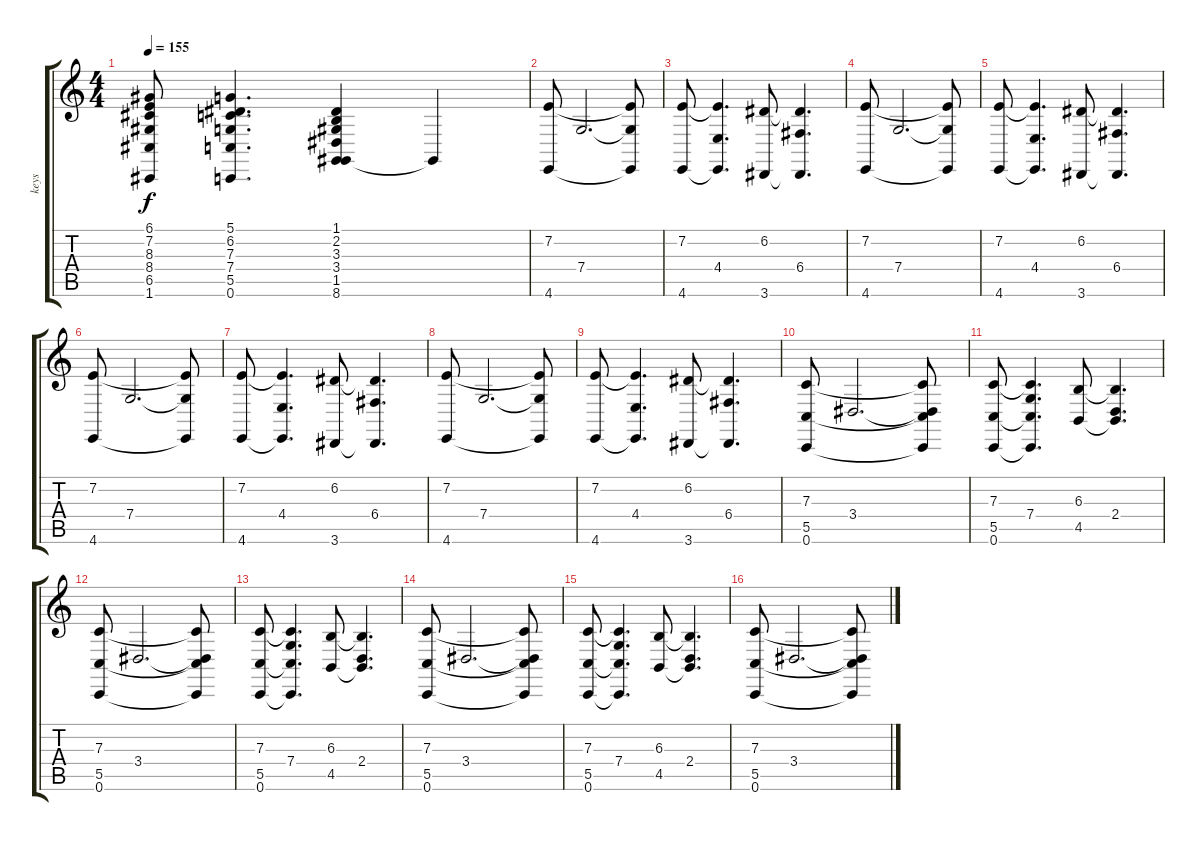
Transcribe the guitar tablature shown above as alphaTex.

\track ("keys" "keys") {instrument drawbarorgan}
\staff {score tabs}
\tuning (D4 A3 F3 C3 G2 C2) {hide}
\ts (4 4)
\tempo 155
\clef g2
\ks c
(6.1 7.2 8.3 8.4 6.5 1.6).8{dy f} (5.1 6.2 7.3 7.4 5.5 0.6).4{d} (1.1 2.2 3.3 3.4 1.5 8.6).4 8.6{t}.4 |
(7.2 4.6).8 7.4.2{d} (7.2{t} 7.4{t} 4.6{t}).8 |
(7.2 4.6).8 (7.2{t} 4.4 4.6{t}).4{d} (6.2 3.6).8 (6.2{t} 6.4 3.6{t}).4{d} |
(7.2 4.6).8 7.4.2{d} (7.2{t} 7.4{t} 4.6{t}).8 |
(7.2 4.6).8 (7.2{t} 4.4 4.6{t}).4{d} (6.2 3.6).8 (6.2{t} 6.4 3.6{t}).4{d} |
(7.2 4.6).8 7.4.2{d} (7.2{t} 7.4{t} 4.6{t}).8 |
(7.2 4.6).8 (7.2{t} 4.4 4.6{t}).4{d} (6.2 3.6).8 (6.2{t} 6.4 3.6{t}).4{d} |
(7.2 4.6).8 7.4.2{d} (7.2{t} 7.4{t} 4.6{t}).8 |
(7.2 4.6).8 (7.2{t} 4.4 4.6{t}).4{d} (6.2 3.6).8 (6.2{t} 6.4 3.6{t}).4{d} |
(7.3 5.5 0.6).8 3.4.2{d} (7.3{t} 3.4{t} 5.5{t} 0.6{t}).8 |
(7.3 5.5 0.6).8 (7.3{t} 7.4 5.5{t} 0.6{t}).4{d} (6.3 4.5).8 (6.3{t} 2.4 4.5{t}).4{d} |
(7.3 5.5 0.6).8 3.4.2{d} (7.3{t} 3.4{t} 5.5{t} 0.6{t}).8 |
(7.3 5.5 0.6).8 (7.3{t} 7.4 5.5{t} 0.6{t}).4{d} (6.3 4.5).8 (6.3{t} 2.4 4.5{t}).4{d} |
(7.3 5.5 0.6).8 3.4.2{d} (7.3{t} 3.4{t} 5.5{t} 0.6{t}).8 |
(7.3 5.5 0.6).8 (7.3{t} 7.4 5.5{t} 0.6{t}).4{d} (6.3 4.5).8 (6.3{t} 2.4 4.5{t}).4{d} |
(7.3 5.5 0.6).8 3.4.2{d} (7.3{t} 3.4{t} 5.5{t} 0.6{t}).8
